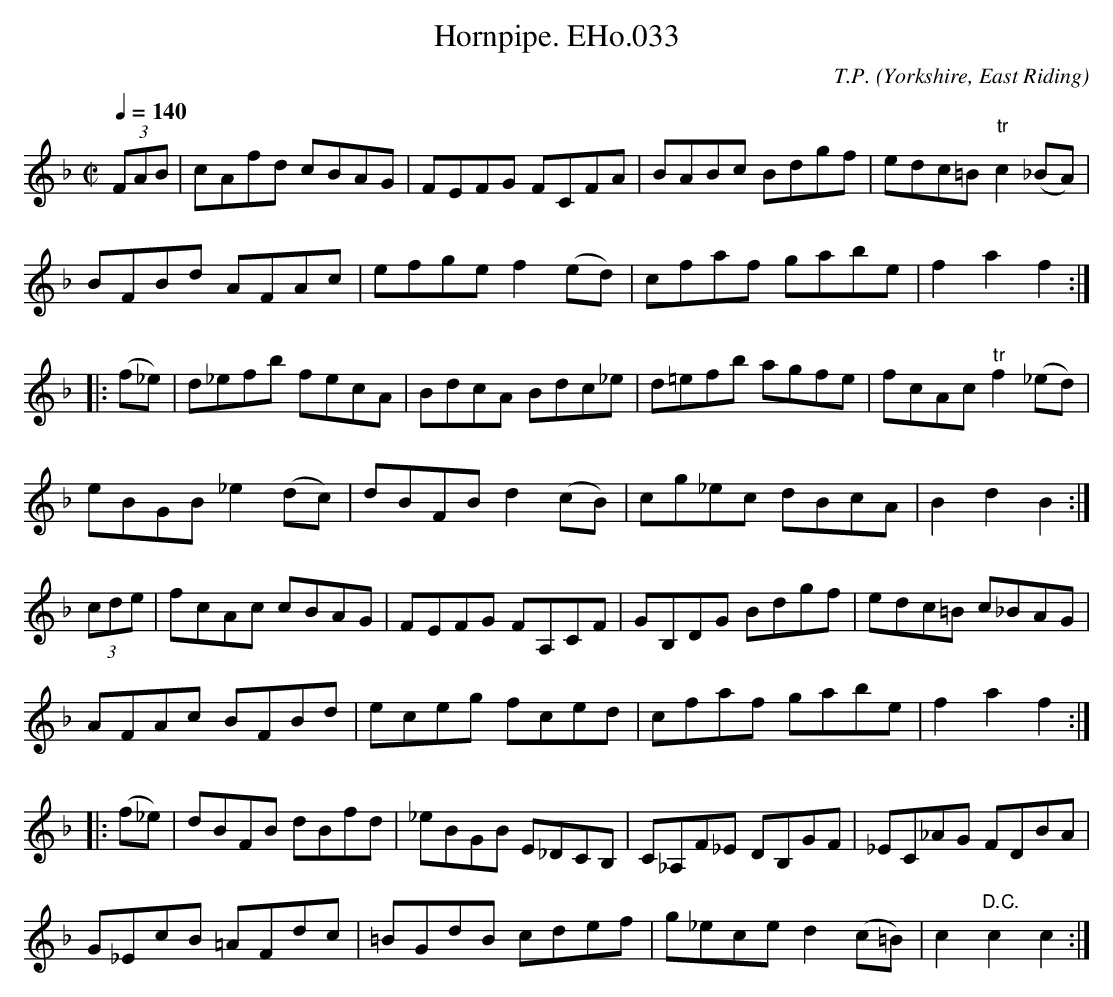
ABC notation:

X:1
T:Hornpipe. EHo.033
M:C|
L:1/8
Q:1/4=140
C:T.P.
O:Yorkshire, East Riding
K:F
(3FAB|cAfd cBAG|FEFG FCFA|BABc Bdgf|edc=B "tr"c2(_BA)|
BFBd AFAc|efgef2(ed)|cfaf gabe|f2a2f2:|
|:(f_e)|d_efb fecA|BdcA Bdc_e|d=efb agfe|fcAc"tr"f2(_ed)|
eBGB_e2(dc)|dBFBd2(cB)|cg_ec dBcA|B2d2B2:|
(3cde|fcAc cBAG|FEFG FA,CF|GB,DG Bdgf|edc=B c_BAG|
AFAc BFBd|eceg fced|cfaf gabe|f2a2f2:|
|:(f_e)|dBFB dBfd|_eBGB E_DCB,|C_A,F_E DB,GF|_EC_AG FDBA|
G_EcB =AFdc|=BGdB cd-ef|g_eced2(c=B)|c2"D.C."c2c2:|
